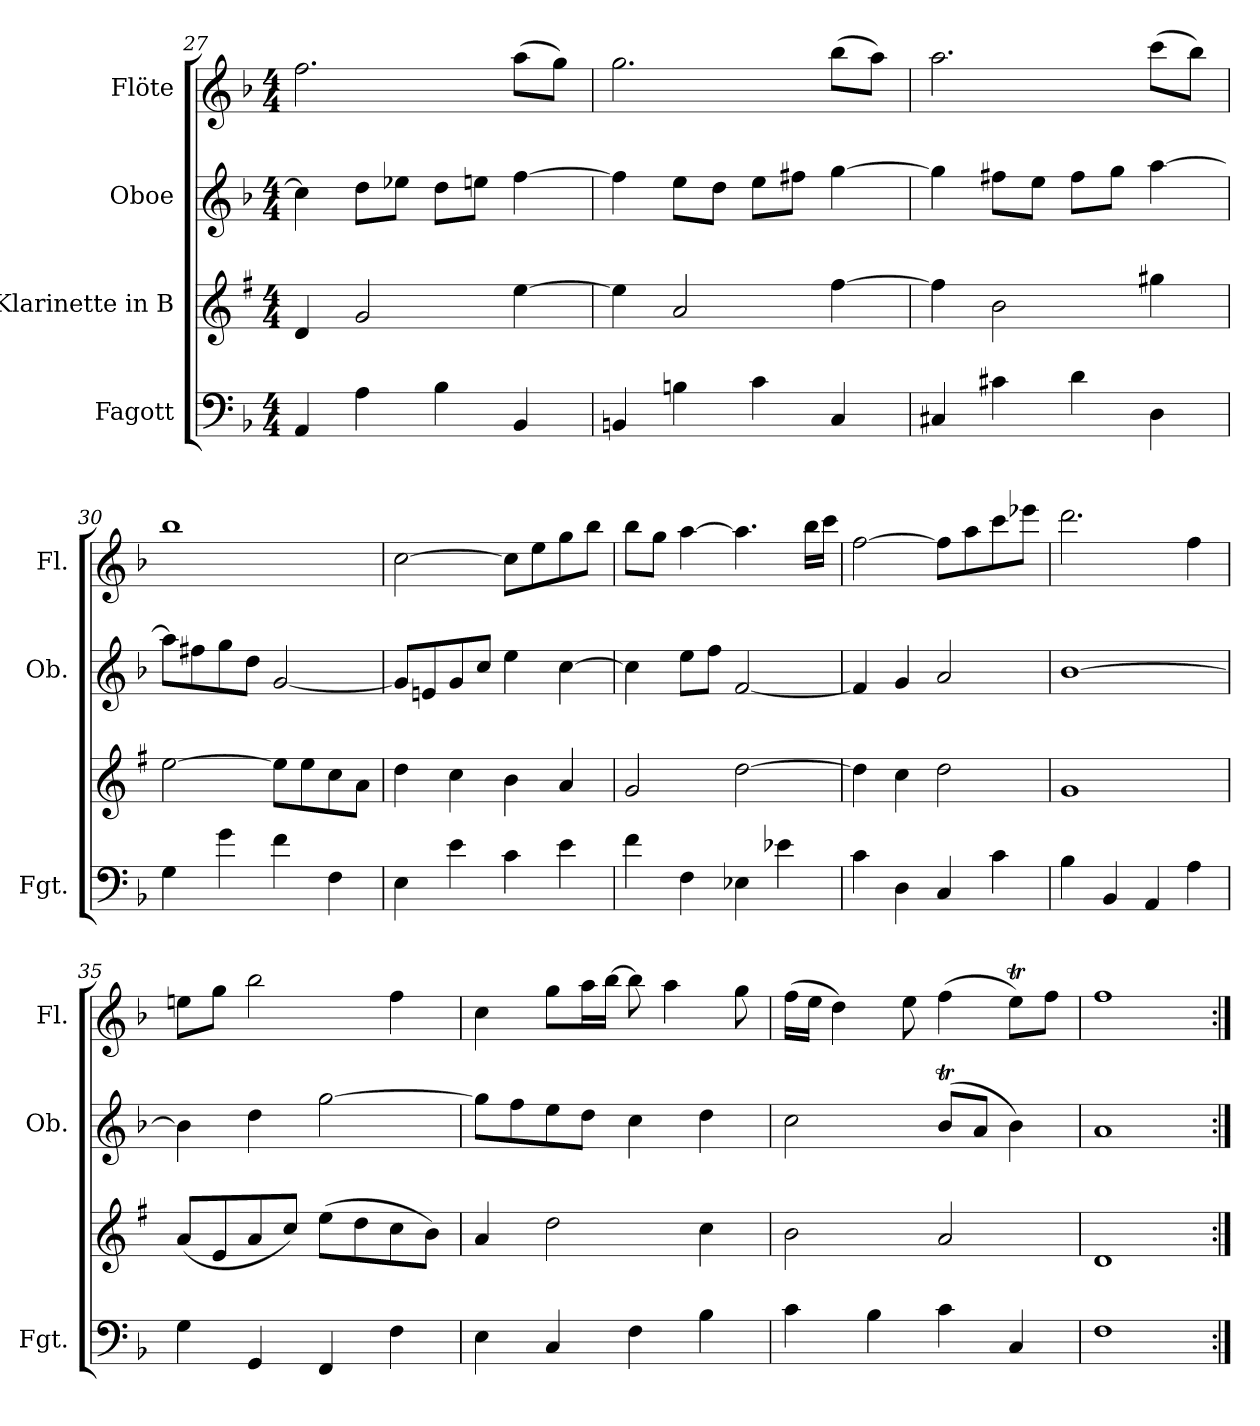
**kern	**kern	**kern	**kern
*part4	*part3	*part2	*part1
*staff4	*staff3	*staff2	*staff1
*I"Fagott	*I"Klarinette in B	*I"Oboe	*I"Flöte
*I'Fgt.	*	*I'Ob.	*I'Fl.
*clefF4	*clefG2	*clefG2	*clefG2
*	*ITrd1c2	*	*
*k[b-]	*k[b-]	*k[b-]	*k[b-]
*M4/4	*M4/4	*M4/4	*M4/4
=27	=27	=27	=27
4AA/	4c/	4cc\]	2.ff\
4A\	2f/	8dd\L	.
.	.	8ee-X\J	.
4B-\	.	8dd\L	.
.	.	8een\J	.
4BB-/	[4dd\	[4ff\	(>8aa\L
.	.	.	8gg\J)
=28	=28	=28	=28
4BBn/	4dd\]	4ff\]	2.gg\
4Bn\	2g/	8ee\L	.
.	.	8dd\J	.
4c\	.	8ee\L	.
.	.	8ff#X\J	.
4C/	[4ee\	[4gg\	(>8bb-\L
.	.	.	8aa\J)
=29	=29	=29	=29
4C#X/	4ee\]	4gg\]	2.aa\
4c#X\	2a\	8ff#X\L	.
.	.	8ee\J	.
4d\	.	8ff#\L	.
.	.	8gg\J	.
4D\	4ff#X\	[4aa\	(>8ccc\L
.	.	.	8bb-\J)
=30	=30	=30	=30
4G\	[2dd\	8aa\L]	1bb-
.	.	8ff#X\	.
4g\	.	8gg\	.
.	.	8dd\J	.
4f\	8dd\L]	[2g/	.
.	8dd\	.	.
4F\	8b-\	.	.
.	8g\J	.	.
!!LO:PB:g=z
=31	=31	=31	=31
4E\	4cc\	8g/L]	[2cc\
.	.	8en/	.
4e\	4b-\	8g/	.
.	.	8cc/J	.
4c\	4a\	4ee\	8cc\L]
.	.	.	8ee\
4e\	4g/	[4cc\	8gg\
.	.	.	8bb-\J
=32	=32	=32	=32
4f\	2f/	4cc\]	8bb-\L
.	.	.	8gg\J
4F\	.	8ee\L	[4aa\
.	.	8ff\J	.
4E-X\	[2cc\	[2f/	4.aa\]
4e-X\	.	.	.
.	.	.	16bb-\LL
.	.	.	16ccc\JJ
=33	=33	=33	=33
4c\	4cc\]	4f/]	[2ff\
4D\	4b-\	4g/	.
4C/	2cc\	2a/	8ff\L]
.	.	.	8aa\
4c\	.	.	8ccc\
.	.	.	8eee-X\J
=34	=34	=34	=34
4B-\	1f	[1b-	2.ddd\
4BB-/	.	.	.
4AA/	.	.	.
4A\	.	.	4ff\
=35	=35	=35	=35
4G\	(<8g/L	4b-\]	8een\L
.	8d/	.	8gg\J
4GG/	8g/	4dd\	2bb-\
.	8b-/J)	.	.
4FF/	(>8dd\L	[2gg\	.
.	8cc\	.	.
4F\	8b-\	.	4ff\
.	8a\J)	.	.
=36	=36	=36	=36
4E\	4g/	8gg\L]	4cc\
.	.	8ff\	.
4C/	2cc\	8ee\	8gg\L
.	.	8dd\J	16aa\L
.	.	.	[16bb-\JJ
4F\	.	4cc\	8bb-\]
.	.	.	4aa\
4B-\	4b-\	4dd\	.
.	.	.	8gg\
=37	=37	=37	=37
4c\	2a\	2cc\	(>16ff\LL
.	.	.	16ee\JJ
.	.	.	4dd\)
4B-\	.	.	.
.	.	.	8ee\
4c\	2g/	(>8b-T/L	(>4ff\
.	.	8a/J	.
4C/	.	4b-\)	8eet\L)
.	.	.	8ff\J
=38	=38	=38	=38
1F	1c	1a	1ff
=:|!	=:|!	=:|!	=:|!
*-	*-	*-	*-
